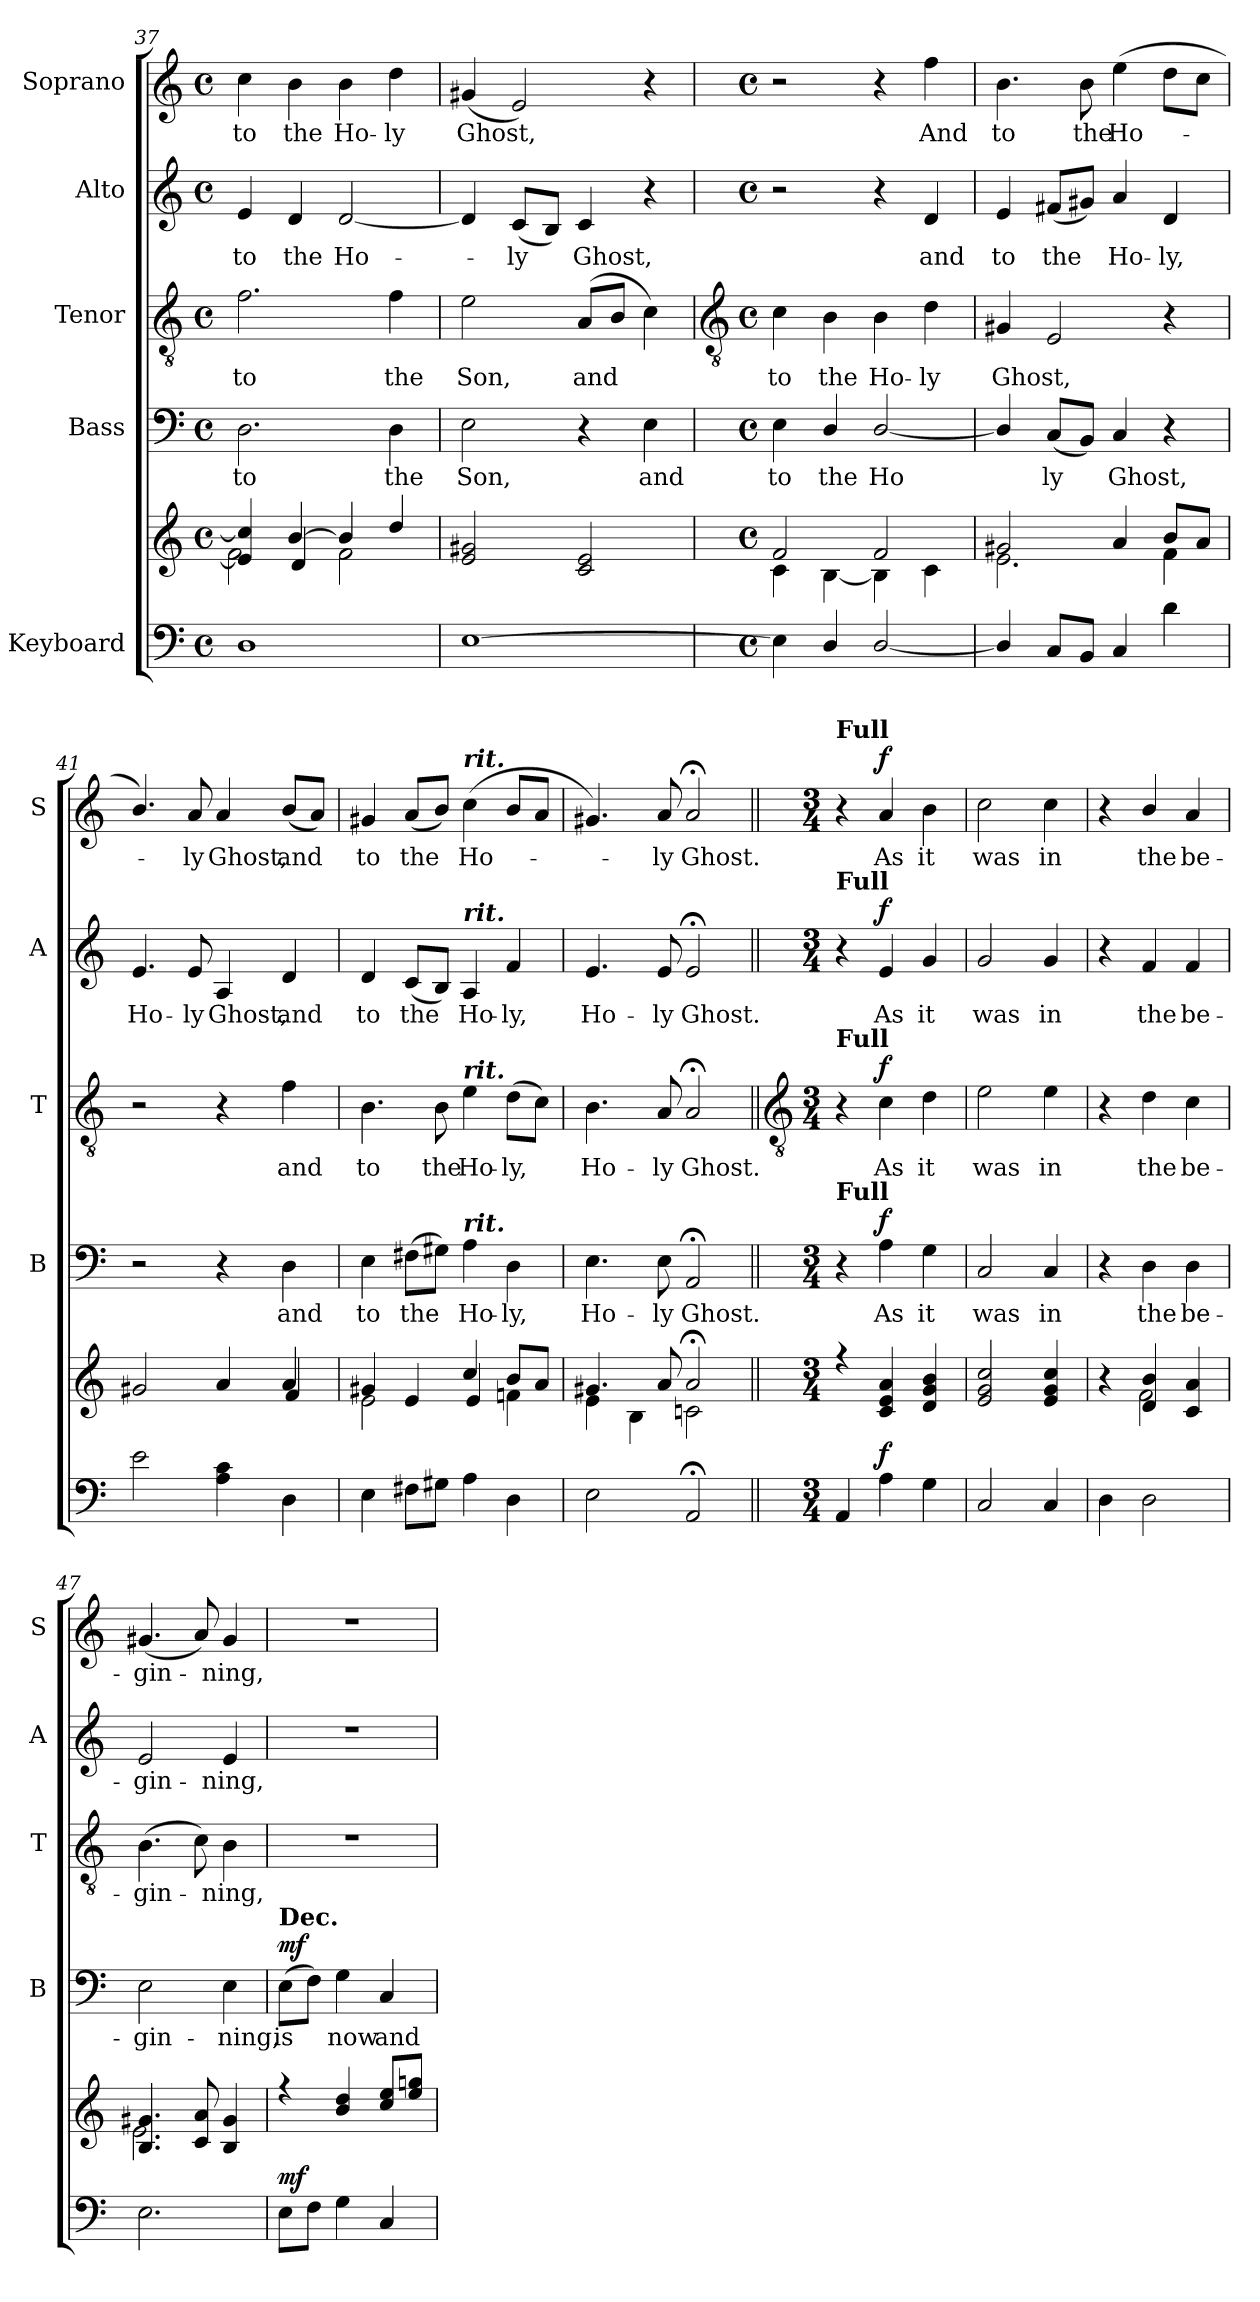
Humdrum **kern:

**kern	**kern	**dynam	**kern	**text	**dynam	**kern	**text	**dynam	**kern	**text	**dynam	**kern	**text	**dynam
*part5	*part5	*part5	*part4	*part4	*part4	*part3	*part3	*part3	*part2	*part2	*part2	*part1	*part1	*part1
*staff6	*staff5	*staff5/6	*staff4	*staff4	*staff4	*staff3	*staff3	*staff3	*staff2	*staff2	*staff2	*staff1	*staff1	*staff1
*I"Keyboard	*	*	*I"Bass	*	*	*I"Tenor	*	*	*I"Alto	*	*	*I"Soprano	*	*
*	*	*	*I'B	*	*	*I'T	*	*	*I'A	*	*	*I'S	*	*
*clefF4	*clefG2	*	*clefF4	*	*	*clefGv2	*	*	*clefG2	*	*	*clefG2	*	*
*k[]	*k[]	*	*k[]	*	*	*k[]	*	*	*k[]	*	*	*k[]	*	*
*C:	*C:	*	*C:	*	*	*C:	*	*	*C:	*	*	*C:	*	*
*M4/4	*M4/4	*	*M4/4	*	*	*M4/4	*	*	*M4/4	*	*	*M4/4	*	*
*met(c)	*met(c)	*	*met(c)	*	*	*met(c)	*	*	*met(c)	*	*	*met(c)	*	*
=37	=37	=37	=37	=37	=37	=37	=37	=37	=37	=37	=37	=37	=37	=37
*^	*^	*	*	*	*	*	*	*	*	*	*	*	*	*
*	*	*	*^	*	*	*	*	*	*	*	*	*	*	*	*	*
!	!	!	!	!	!	!	!LO:LY:b	!	!	!LO:LY:b	!	!	!LO:LY:b	!	!	!LO:LY:b	!
4ryy	1D\	4e/] 4cc/]	2f\	4ryy	.	2.D	to	.	2.f	to	.	4e	to	.	4cc	to	.
!	!	!	!	!	!	!	!	!	!	!	!	!	!LO:LY:b	!	!	!LO:LY:b	!
4ryy	.	[4b/	.	4d/	.	.	.	.	.	.	.	4d	the	.	4b	the	.
!	!	!	!	!	!	!	!	!	!	!	!	!	!LO:LY:b	!	!	!LO:LY:b	!
2ryy	.	4b/]	2f\	2ryy	.	.	.	.	.	.	.	[2d	Ho-	.	4b	Ho-	.
!	!	!	!	!	!	!	!LO:LY:b	!	!	!LO:LY:b	!	!	!	!	!	!LO:LY:b	!
.	.	4dd/	.	.	.	4D	the	.	4f	the	.	.	.	.	4dd	-ly	.
*	*	*	*v	*v	*	*	*	*	*	*	*	*	*	*	*	*	*
=38	=38	=38	=38	=38	=38	=38	=38	=38	=38	=38	=38	=38	=38	=38	=38	=38
!	!	!	!	!	!	!LO:LY:b	!	!	!LO:LY:b	!	!	!	!	!	!LO:LY:b	!
[1E/	1ryy	2e/ 2g#X/	1ryy	.	2E	Son,	.	2e	Son,	.	4d]	.	.	(<4g#X	Ghost,	.
!	!	!	!	!	!	!	!	!	!	!	!	!LO:LY:b	!	!	!	!
.	.	.	.	.	.	.	.	.	.	.	(<8cL	ly	.	2e)	.	.
.	.	.	.	.	.	.	.	.	.	.	8BJ)	.	.	.	.	.
!	!	!	!	!	!	!	!	!	!LO:LY:b	!	!	!LO:LY:b	!	!	!	!
.	.	2c/ 2e/	.	.	4r	.	.	(<8AL	and	.	4c	Ghost,	.	.	.	.
.	.	.	.	.	.	.	.	8BJ	.	.	.	.	.	.	.	.
!	!	!	!	!	!	!LO:LY:b	!	!	!	!	!	!	!	!	!	!
.	.	.	.	.	4E	and	.	4c)	.	.	4r	.	.	4r	.	.
*v	*v	*	*	*	*	*	*	*	*	*	*	*	*	*	*	*
!!LO:LB:g=z
=39	=39	=39	=39	=39	=39	=39	=39	=39	=39	=39	=39	=39	=39	=39	=39
*	*	*	*	*	*	*	*clefGv2	*	*	*	*	*	*	*	*
*M4/4	*M4/4	*	*	*M4/4	*	*	*M4/4	*	*	*M4/4	*	*	*M4/4	*	*
*met(c)	*met(c)	*	*	*met(c)	*	*	*met(c)	*	*	*met(c)	*	*	*met(c)	*	*
!	!	!	!	!	!LO:LY:b	!	!	!LO:LY:b	!	!	!	!	!	!	!
4E]	2f	4c\	.	4E	to	.	4c	to	.	2r	.	.	2r	.	.
!	!	!	!	!	!LO:LY:b	!	!	!LO:LY:b	!	!	!	!	!	!	!
4D/	.	[4B\	.	4D/	the	.	4B	the	.	.	.	.	.	.	.
!	!	!	!	!	!LO:LY:b	!	!	!LO:LY:b	!	!	!	!	!	!	!
[2D/	2f	4B\]	.	[2D/	Ho	.	4B	Ho-	.	4r	.	.	4r	.	.
!	!	!	!	!	!	!	!	!LO:LY:b	!	!	!LO:LY:b	!	!	!LO:LY:b	!
.	.	4c\	.	.	.	.	4d	-ly	.	4d	and	.	4ff	And	.
=40	=40	=40	=40	=40	=40	=40	=40	=40	=40	=40	=40	=40	=40	=40	=40
!	!	!	!	!	!	!	!	!LO:LY:b	!	!	!LO:LY:b	!	!	!LO:LY:b	!
4D/]	2g#X	2.e\	.	4D/]	.	.	4G#X	Ghost,	.	4e	to	.	4.b	to	.
!	!	!	!	!	!LO:LY:b	!	!	!	!	!	!LO:LY:b	!	!	!	!
8CL	.	.	.	(<8CL	ly	.	2E	.	.	(<8f#XL	the	.	.	.	.
!	!	!	!	!	!	!	!	!	!	!	!	!	!	!LO:LY:b	!
8BBJ	.	.	.	8BBJ)	.	.	.	.	.	8g#XJ)	.	.	8b	the	.
!	!	!	!	!	!LO:LY:b	!	!	!	!	!	!LO:LY:b	!	!	!LO:LY:b	!
4C	4a	.	.	4C	Ghost,	.	.	.	.	4a	Ho-	.	(>4ee	Ho-	.
!	!	!	!	!	!	!	!	!	!	!	!LO:LY:b	!	!	!	!
4d	8bL	4f\	.	4r	.	.	4r	.	.	4d	-ly,	.	8ddL	.	.
.	8aJ	.	.	.	.	.	.	.	.	.	.	.	8ccJ	.	.
=41	=41	=41	=41	=41	=41	=41	=41	=41	=41	=41	=41	=41	=41	=41	=41
!	!	!	!	!	!	!	!	!	!	!	!LO:LY:b	!	!	!	!
2e	2g#X	2ryy	.	2r	.	.	2r	.	.	4.e	Ho-	.	4.b/)	.	.
!	!	!	!	!	!	!	!	!	!	!	!LO:LY:b	!	!	!LO:LY:b	!
.	.	.	.	.	.	.	.	.	.	8e	-ly	.	8a	ly	.
!	!	!	!	!	!	!	!	!	!	!	!LO:LY:b	!	!	!LO:LY:b	!
4A 4c	4a	4ryy	.	4r	.	.	4r	.	.	4A	Ghost,	.	4a	Ghost,	.
!	!	!	!	!	!LO:LY:b	!	!	!LO:LY:b	!	!	!LO:LY:b	!	!	!LO:LY:b	!
4D	4a	4f/	.	4D	and	.	4f	and	.	4d	and	.	(<8bL	and	.
.	.	.	.	.	.	.	.	.	.	.	.	.	8aJ)	.	.
=42	=42	=42	=42	=42	=42	=42	=42	=42	=42	=42	=42	=42	=42	=42	=42
!	!	!	!	!	!LO:LY:b	!	!	!LO:LY:b	!	!	!LO:LY:b	!	!	!LO:LY:b	!
4E	4g#X	2e\	.	4E	to	.	4.B	to	.	4d	to	.	4g#X	to	.
!	!	!	!	!	!LO:LY:b	!	!	!	!	!	!LO:LY:b	!	!	!LO:LY:b	!
8F#XL	4e	.	.	(>8F#XL	the	.	.	.	.	(<8cL	the	.	(<8aL	the	.
!	!	!	!	!	!	!	!	!LO:LY:b	!	!	!	!	!	!	!
8G#XJ	.	.	.	8G#XJ)	.	.	8B	the	.	8BJ)	.	.	8bJ)	.	.
!	!	!	!	!	!	!	!	!	!	!	!	!	!LO:TX:a:Bi:t=rit.	!	!
!	!	!	!	!	!	!	!	!	!	!LO:TX:a:Bi:t=rit.	!	!	!	!	!
!	!	!	!	!	!	!	!LO:TX:a:Bi:t=rit.	!	!	!	!	!	!	!	!
!	!	!	!	!LO:TX:a:Bi:t=rit.	!	!	!	!	!	!	!	!	!	!	!
!	!	!	!	!	!LO:LY:b	!	!	!LO:LY:b	!	!	!LO:LY:b	!	!	!LO:LY:b	!
4A	4cc/	4e/	.	4A	Ho-	.	4e	Ho-	.	4A	Ho-	.	(<4cc	Ho-	.
!	!	!	!	!	!LO:LY:b	!	!	!LO:LY:b	!	!	!LO:LY:b	!	!	!	!
4D	8bL	4fn\	.	4D	-ly,	.	(>8dL	-ly,	.	4f	-ly,	.	8bL	.	.
.	8aJ	.	.	.	.	.	8cJ)	.	.	.	.	.	8aJ	.	.
=43	=43	=43	=43	=43	=43	=43	=43	=43	=43	=43	=43	=43	=43	=43	=43
!	!	!	!	!	!LO:LY:b	!	!	!LO:LY:b	!	!	!LO:LY:b	!	!	!	!
2E	4.g#X	4e\	.	4.E	Ho-	.	4.B	Ho-	.	4.e	Ho-	.	4.g#X)	.	.
.	.	4B\	.	.	.	.	.	.	.	.	.	.	.	.	.
!	!	!	!	!	!LO:LY:b	!	!	!LO:LY:b	!	!	!LO:LY:b	!	!	!LO:LY:b	!
.	8a	.	.	8E	-ly	.	8A	-ly	.	8e	-ly	.	8a	ly	.
!	!	!	!	!	!LO:LY:b	!	!	!LO:LY:b	!	!	!LO:LY:b	!	!	!LO:LY:b	!
2AA;<	2a;<	2cn\	.	2AA;<	Ghost.	.	2A;<	Ghost.	.	2e;<	Ghost.	.	2a;<	Ghost.	.
!!LO:LB:g=z
=44||	=44||	=44||	=44||	=44||	=44||	=44||	=44||	=44||	=44||	=44||	=44||	=44||	=44||	=44||	=44||
*	*	*	*	*	*	*	*clefGv2	*	*	*	*	*	*	*	*
*M3/4	*M3/4	*	*	*M3/4	*	*	*M3/4	*	*	*M3/4	*	*	*M3/4	*	*
!	!	!	!	!	!	!	!	!	!	!	!	!	!LO:TX:a:B:t=Full	!	!
!	!	!	!	!	!	!	!	!	!	!LO:TX:a:B:t=Full	!	!	!	!	!
!	!	!	!	!	!	!	!LO:TX:a:B:t=Full	!	!	!	!	!	!	!	!
!	!	!	!	!LO:TX:a:B:t=Full	!	!	!	!	!	!	!	!	!	!	!
!	!	!LO:N:vis=1	!	!	!	!	!	!	!	!	!	!	!	!	!
4AA	4r	2.ryy	.	4r	.	.	4r	.	.	4r	.	.	4r	.	.
!	!	!	!LO:DY:b	!	!LO:LY:b	!LO:DY:b	!	!LO:LY:b	!LO:DY:b	!	!LO:LY:b	!LO:DY:b	!	!LO:LY:b	!LO:DY:b
4A	4c 4e 4a	.	f	4A	As	f	4c	As	f	4e	As	f	4a	As	f
!	!	!	!	!	!LO:LY:b	!	!	!LO:LY:b	!	!	!LO:LY:b	!	!	!LO:LY:b	!
4G	4d 4g 4b	.	.	4G	it	.	4d	it	.	4g	it	.	4b	it	.
=45	=45	=45	=45	=45	=45	=45	=45	=45	=45	=45	=45	=45	=45	=45	=45
!	!	!LO:N:vis=1	!	!	!LO:LY:b	!	!	!LO:LY:b	!	!	!LO:LY:b	!	!	!LO:LY:b	!
2C	2e 2g 2cc	2.ryy	.	2C	was	.	2e	was	.	2g	was	.	2cc	was	.
!	!	!	!	!	!LO:LY:b	!	!	!LO:LY:b	!	!	!LO:LY:b	!	!	!LO:LY:b	!
4C	4e 4g 4cc	.	.	4C	in	.	4e	in	.	4g	in	.	4cc	in	.
=46	=46	=46	=46	=46	=46	=46	=46	=46	=46	=46	=46	=46	=46	=46	=46
4D	4r	4ryy	.	4r	.	.	4r	.	.	4r	.	.	4r	.	.
!	!	!	!	!	!LO:LY:b	!	!	!LO:LY:b	!	!	!LO:LY:b	!	!	!LO:LY:b	!
2D	4d 4b	2f\	.	4D	the	.	4d	the	.	4f	the	.	4b/	the	.
!	!	!	!	!	!LO:LY:b	!	!	!LO:LY:b	!	!	!LO:LY:b	!	!	!LO:LY:b	!
.	4c 4a	.	.	4D	be-	.	4c	be-	.	4f	be-	.	4a	be-	.
=47	=47	=47	=47	=47	=47	=47	=47	=47	=47	=47	=47	=47	=47	=47	=47
!	!	!	!	!	!LO:LY:b	!	!	!LO:LY:b	!	!	!LO:LY:b	!	!	!LO:LY:b	!
2.E	4.B 4.g#X	2.e\	.	2E	-gin-	.	(>4.B	-gin-	.	2e	-gin-	.	(<4.g#X	-gin-	.
.	8c 8a	.	.	.	.	.	8c)	.	.	.	.	.	8a)	.	.
!	!	!	!	!	!LO:LY:b	!	!	!LO:LY:b	!	!	!LO:LY:b	!	!	!LO:LY:b	!
.	4B 4g#	.	.	4E	-ning,	.	4B	ning,	.	4e	-ning,	.	4g#	ning,	.
=48	=48	=48	=48	=48	=48	=48	=48	=48	=48	=48	=48	=48	=48	=48	=48
!	!	!	!	!LO:TX:a:B:t=Dec.	!	!	!	!	!	!	!	!	!	!	!
!	!	!LO:N:vis=1	!LO:DY:a=2	!	!LO:LY:b	!LO:DY:b	!LO:N:vis=1	!	!	!LO:N:vis=1	!	!	!LO:N:vis=1	!	!
8EL	4r	2.ryy	mf	(>8EL	is	mf	2.r	.	.	2.r	.	.	2.r	.	.
8FJ	.	.	.	8FJ)	.	.	.	.	.	.	.	.	.	.	.
!	!	!	!	!	!LO:LY:b	!	!	!	!	!	!	!	!	!	!
4G	4b 4dd	.	.	4G	now	.	.	.	.	.	.	.	.	.	.
!	!	!	!	!	!LO:LY:b	!	!	!	!	!	!	!	!	!	!
4C	8cc 8eeL	.	.	4C	and	.	.	.	.	.	.	.	.	.	.
.	8ee 8ggnJ	.	.	.	.	.	.	.	.	.	.	.	.	.	.
*	*v	*v	*	*	*	*	*	*	*	*	*	*	*	*	*
=	=	=	=	=	=	=	=	=	=	=	=	=	=	=
*-	*-	*-	*-	*-	*-	*-	*-	*-	*-	*-	*-	*-	*-	*-
